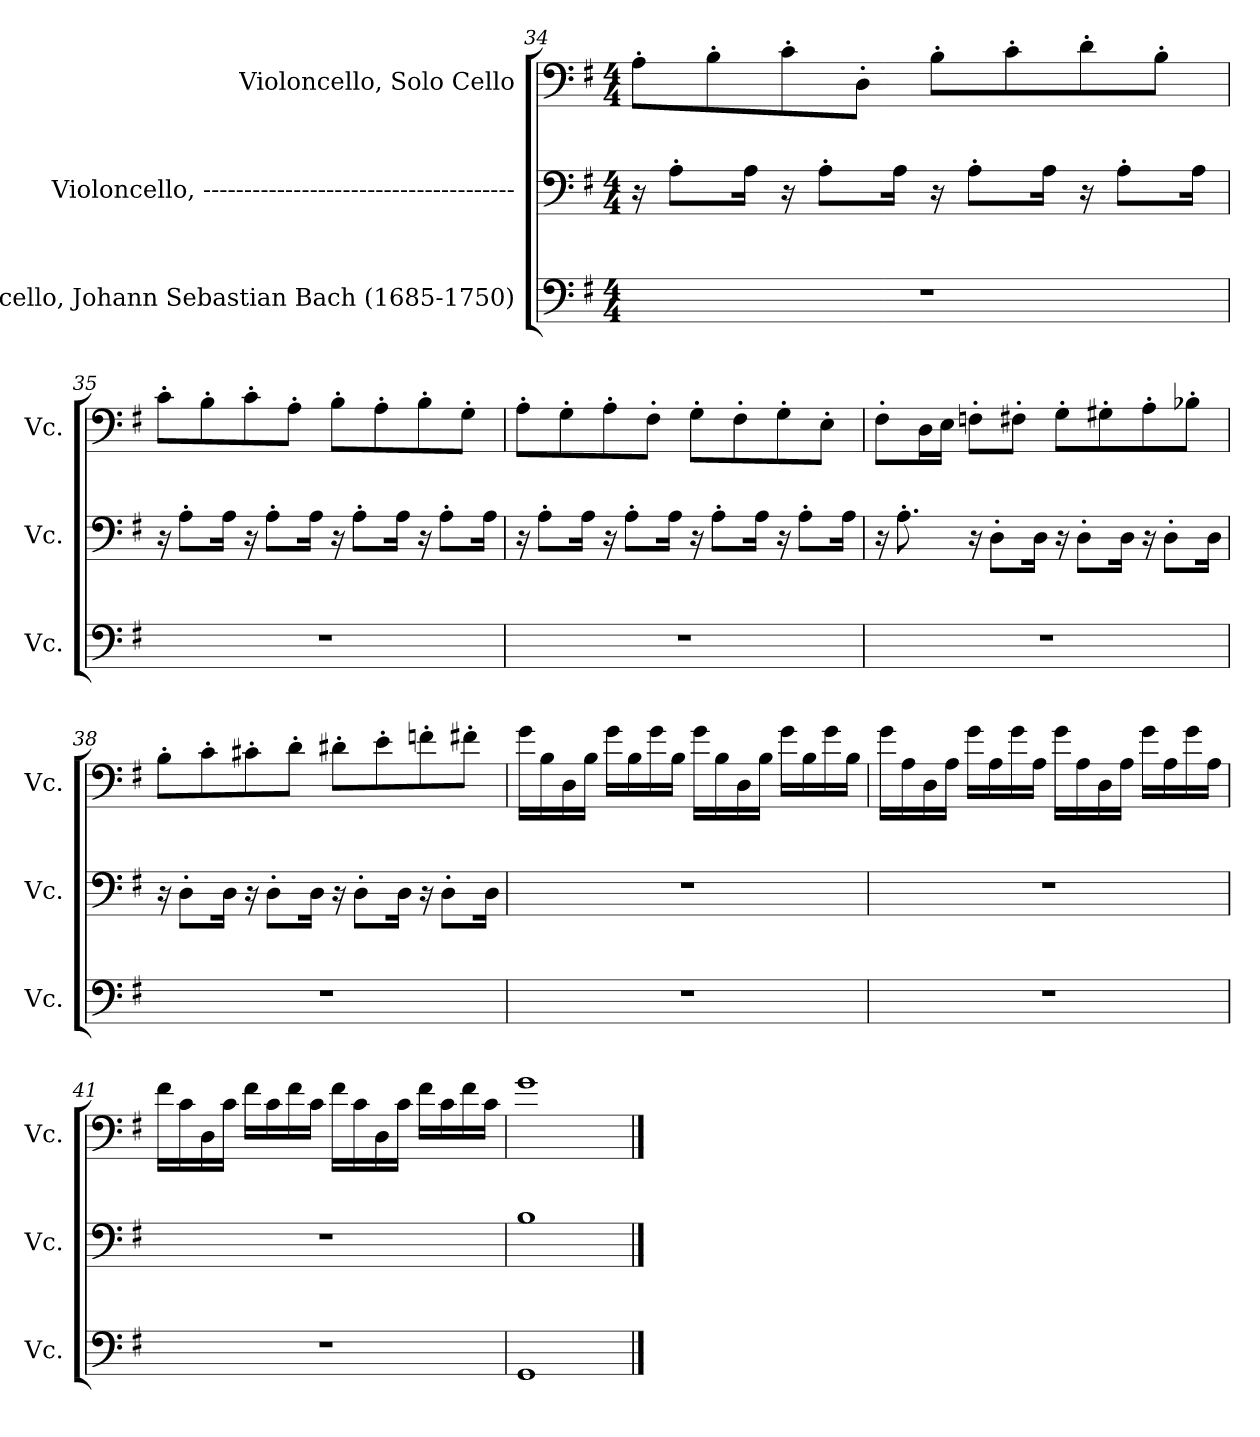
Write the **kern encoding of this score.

**kern	**kern	**kern
*part3	*part2	*part1
*staff3	*staff2	*staff1
*I"Violoncello, Johann Sebastian Bach  (1685-1750)	*I"Violoncello, --------------------------------------	*I"Violoncello, Solo Cello
*I'Vc.	*I'Vc.	*I'Vc.
!!LO:LB:g=z
*clefF4	*clefF4	*clefF4
*k[f#]	*k[f#]	*k[f#]
*M4/4	*M4/4	*M4/4
=34	=34	=34
1r	16r	8A'\L
.	8A'\L	.
.	.	8B'\
.	16A\Jk	.
.	16r	8c'\
.	8A'\L	.
.	.	8D'\J
.	16A\Jk	.
.	16r	8B'\L
.	8A'\L	.
.	.	8c'\
.	16A\Jk	.
.	16r	8d'\
.	8A'\L	.
.	.	8B'\J
.	16A\Jk	.
=35	=35	=35
1r	16r	8c'\L
.	8A'\L	.
.	.	8B'\
.	16A\Jk	.
.	16r	8c'\
.	8A'\L	.
.	.	8A'\J
.	16A\Jk	.
.	16r	8B'\L
.	8A'\L	.
.	.	8A'\
.	16A\Jk	.
.	16r	8B'\
.	8A'\L	.
.	.	8G'\J
.	16A\Jk	.
!!LO:LB:g=z
=36	=36	=36
1r	16r	8A'\L
.	8A'\L	.
.	.	8G'\
.	16A\Jk	.
.	16r	8A'\
.	8A'\L	.
.	.	8F#'\J
.	16A\Jk	.
.	16r	8G'\L
.	8A'\L	.
.	.	8F#'\
.	16A\Jk	.
.	16r	8G'\
.	8A'\L	.
.	.	8E'\J
.	16A\Jk	.
=37	=37	=37
1r	16r	8F#'\L
.	8.A'\	.
.	.	16D\L
.	.	16E\JJ
.	16r	8Fn'\L
.	8D'\L	.
.	.	8F#X'\J
.	16D\Jk	.
.	16r	8G'\L
.	8D'\L	.
.	.	8G#X'\
.	16D\Jk	.
.	16r	8A'\
.	8D'\L	.
.	.	8B-X'\J
.	16D\Jk	.
!!LO:LB:g=z
=38	=38	=38
1r	16r	8B'\L
.	8D'\L	.
.	.	8c'\
.	16D\Jk	.
.	16r	8c#X'\
.	8D'\L	.
.	.	8d'\J
.	16D\Jk	.
.	16r	8d#X'\L
.	8D'\L	.
.	.	8e'\
.	16D\Jk	.
.	16r	8fn'\
.	8D'\L	.
.	.	8f#X'\J
.	16D\Jk	.
=39	=39	=39
1r	1r	16g\LL
.	.	16B\
.	.	16D\
.	.	16B\JJ
.	.	16g\LL
.	.	16B\
.	.	16g\
.	.	16B\JJ
.	.	16g\LL
.	.	16B\
.	.	16D\
.	.	16B\JJ
.	.	16g\LL
.	.	16B\
.	.	16g\
.	.	16B\JJ
!!LO:PB:g=z
=40	=40	=40
1r	1r	16g\LL
.	.	16A\
.	.	16D\
.	.	16A\JJ
.	.	16g\LL
.	.	16A\
.	.	16g\
.	.	16A\JJ
.	.	16g\LL
.	.	16A\
.	.	16D\
.	.	16A\JJ
.	.	16g\LL
.	.	16A\
.	.	16g\
.	.	16A\JJ
=41	=41	=41
1r	1r	16f#\LL
.	.	16c\
.	.	16D\
.	.	16c\JJ
.	.	16f#\LL
.	.	16c\
.	.	16f#\
.	.	16c\JJ
.	.	16f#\LL
.	.	16c\
.	.	16D\
.	.	16c\JJ
.	.	16f#\LL
.	.	16c\
.	.	16f#\
.	.	16c\JJ
=42	=42	=42
1GG	1B	1g
==	==	==
*-	*-	*-
